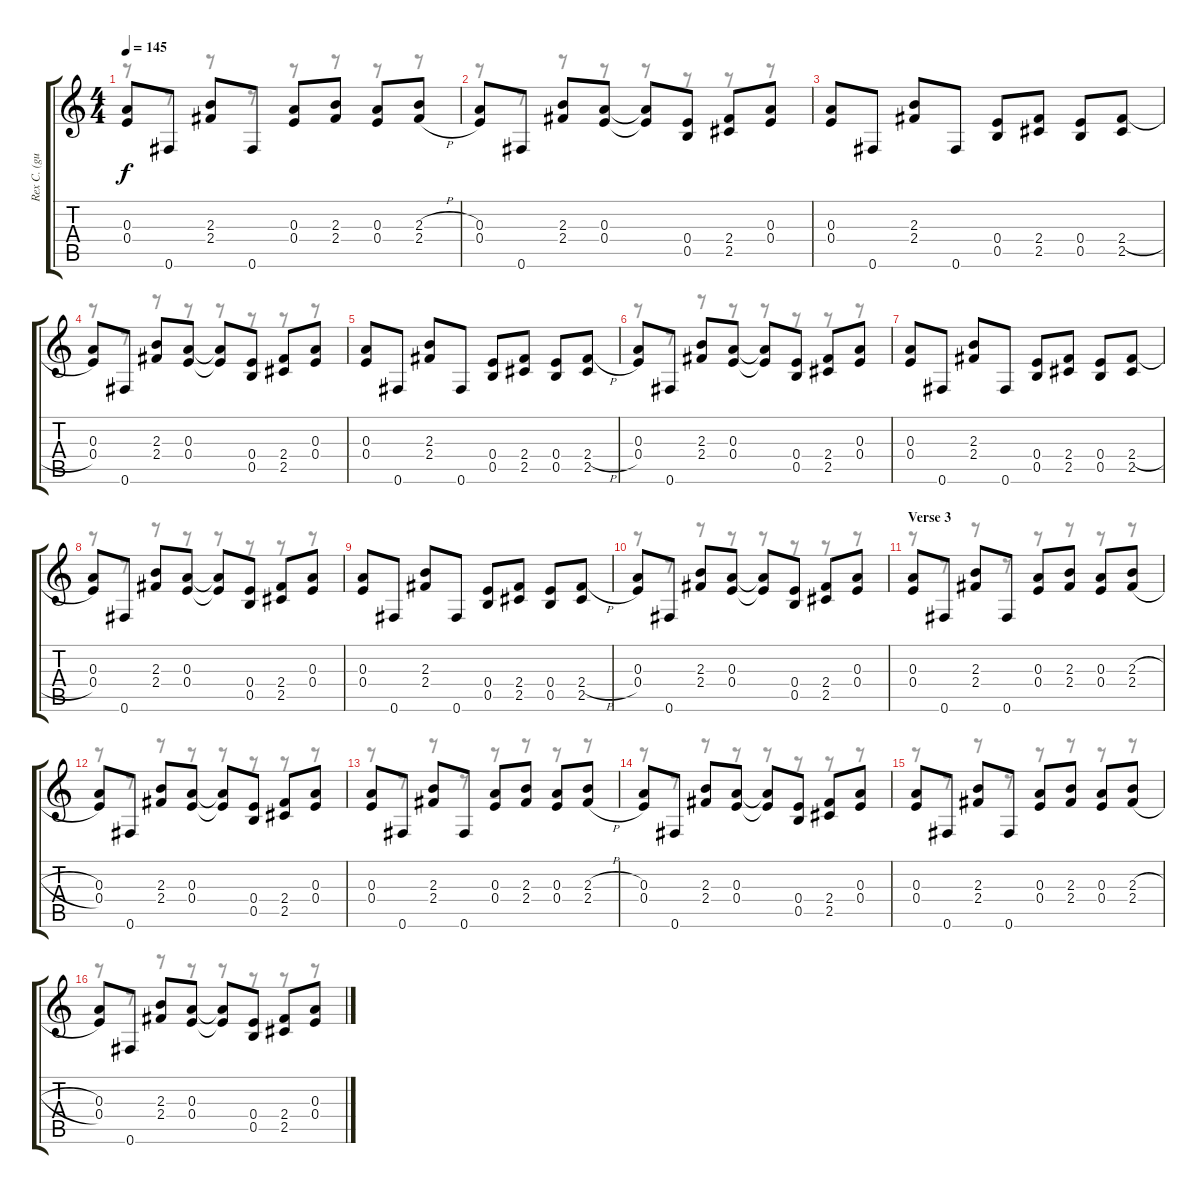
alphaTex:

\track ("Rex C. (guitar)" "Rex C. (gu") {instrument overdrivenguitar}
\staff {score tabs}
\tuning (Gb4 Db4 A3 E3 B2 Gb2) {hide}
\voice
\ts (4 4)
\tempo 145
\clef g2
\ks c
(0.3 0.4).8{dy f} 0.6.8 (2.3 2.4).8 0.6.8 (0.3 0.4).8 (2.3 2.4).8 (0.3 0.4).8 (2.3{h} 2.4{h}).8 |
(0.3 0.4).8 0.6.8 (2.3 2.4).8 (0.3 0.4).8 (0.3{t} 0.4{t}).8 (0.4 0.5).8 (2.4 2.5).8 (0.3 0.4).8 |
(0.3 0.4).8 0.6.8 (2.3 2.4).8 0.6.8 (0.4 0.5).8 (2.4 2.5).8 (0.4 0.5).8 (2.4{h} 2.5).8 |
(0.3 0.4).8 0.6.8 (2.3 2.4).8 (0.3 0.4).8 (0.3{t} 0.4{t}).8 (0.4 0.5).8 (2.4 2.5).8 (0.3 0.4).8 |
(0.3 0.4).8 0.6.8 (2.3 2.4).8 0.6.8 (0.4 0.5).8 (2.4 2.5).8 (0.4 0.5).8 (2.4{h} 2.5).8 |
(0.3 0.4).8 0.6.8 (2.3 2.4).8 (0.3 0.4).8 (0.3{t} 0.4{t}).8 (0.4 0.5).8 (2.4 2.5).8 (0.3 0.4).8 |
(0.3 0.4).8 0.6.8 (2.3 2.4).8 0.6.8 (0.4 0.5).8 (2.4 2.5).8 (0.4 0.5).8 (2.4{h} 2.5).8 |
(0.3 0.4).8 0.6.8 (2.3 2.4).8 (0.3 0.4).8 (0.3{t} 0.4{t}).8 (0.4 0.5).8 (2.4 2.5).8 (0.3 0.4).8 |
(0.3 0.4).8 0.6.8 (2.3 2.4).8 0.6.8 (0.4 0.5).8 (2.4 2.5).8 (0.4 0.5).8 (2.4{h} 2.5).8 |
(0.3 0.4).8 0.6.8 (2.3 2.4).8 (0.3 0.4).8 (0.3{t} 0.4{t}).8 (0.4 0.5).8 (2.4 2.5).8 (0.3 0.4).8 |
\section ("" "Verse 3")
(0.3 0.4).8 0.6.8 (2.3 2.4).8 0.6.8 (0.3 0.4).8 (2.3 2.4).8 (0.3 0.4).8 (2.3{h} 2.4{h}).8 |
(0.3 0.4).8 0.6.8 (2.3 2.4).8 (0.3 0.4).8 (0.3{t} 0.4{t}).8 (0.4 0.5).8 (2.4 2.5).8 (0.3 0.4).8 |
(0.3 0.4).8 0.6.8 (2.3 2.4).8 0.6.8 (0.3 0.4).8 (2.3 2.4).8 (0.3 0.4).8 (2.3{h} 2.4{h}).8 |
(0.3 0.4).8 0.6.8 (2.3 2.4).8 (0.3 0.4).8 (0.3{t} 0.4{t}).8 (0.4 0.5).8 (2.4 2.5).8 (0.3 0.4).8 |
(0.3 0.4).8 0.6.8 (2.3 2.4).8 0.6.8 (0.3 0.4).8 (2.3 2.4).8 (0.3 0.4).8 (2.3{h} 2.4{h}).8 |
(0.3 0.4).8 0.6.8 (2.3 2.4).8 (0.3 0.4).8 (0.3{t} 0.4{t}).8 (0.4 0.5).8 (2.4 2.5).8 (0.3 0.4).8
\voice
\clef g2
\ottava regular
\simile none
\ks c
r.8{dy f} r.8 r.8 r.8 r.8 r.8 r.8 r.8 |
r.8 r.8 r.8 r.8 r.8 r.8 r.8 r.8 |
|
r.8 r.8 r.8 r.8 r.8 r.8 r.8 r.8 |
|
r.8 r.8 r.8 r.8 r.8 r.8 r.8 r.8 |
|
r.8 r.8 r.8 r.8 r.8 r.8 r.8 r.8 |
|
r.8 r.8 r.8 r.8 r.8 r.8 r.8 r.8 |
r.8 r.8 r.8 r.8 r.8 r.8 r.8 r.8 |
r.8 r.8 r.8 r.8 r.8 r.8 r.8 r.8 |
r.8 r.8 r.8 r.8 r.8 r.8 r.8 r.8 |
r.8 r.8 r.8 r.8 r.8 r.8 r.8 r.8 |
r.8 r.8 r.8 r.8 r.8 r.8 r.8 r.8 |
r.8 r.8 r.8 r.8 r.8 r.8 r.8 r.8
